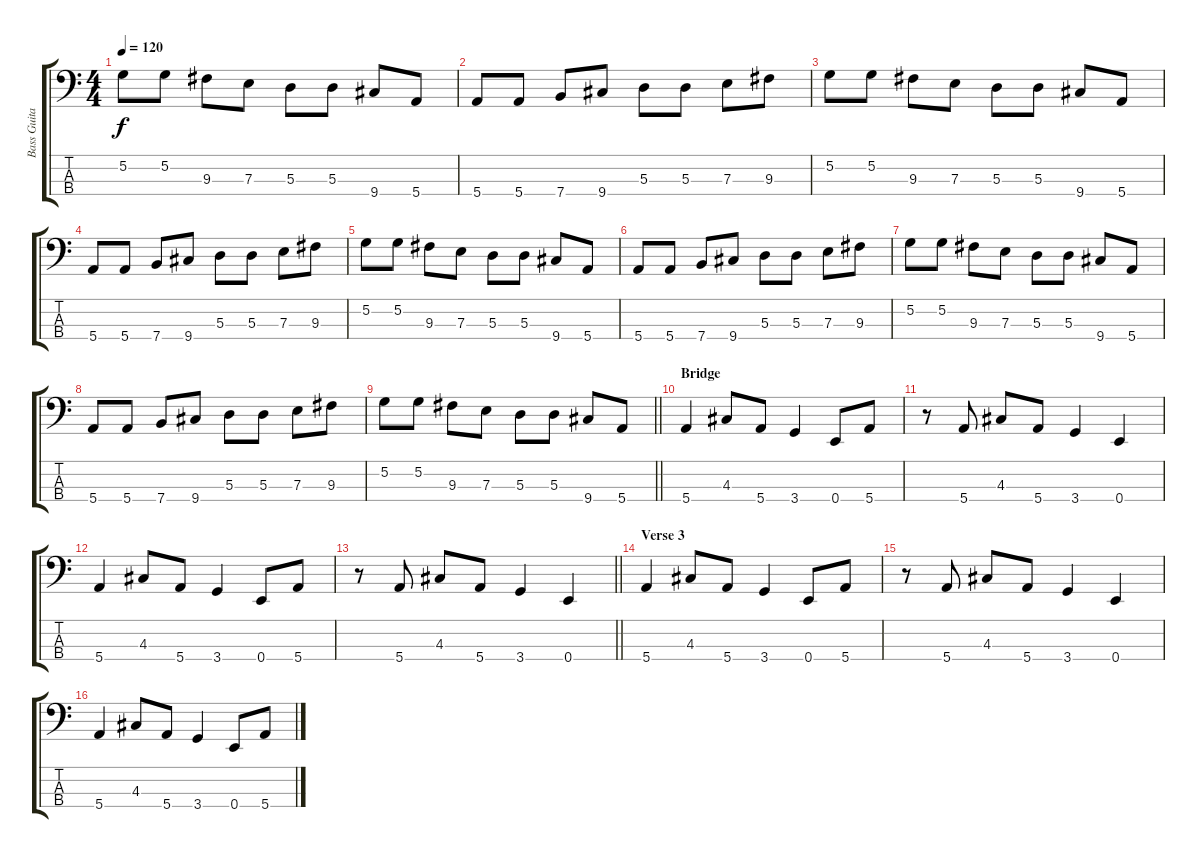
\track ("Bass Guitar" "Bass Guita") {instrument electricbasspick}
\staff {score tabs}
\tuning (G2 D2 A1 E1) {hide}
\ts (4 4)
\tempo 120
\clef f4
\ks c
5.2.8{dy f} 5.2.8 9.3.8 7.3.8 5.3.8 5.3.8 9.4.8 5.4.8 |
5.4.8 5.4.8 7.4.8 9.4.8 5.3.8 5.3.8 7.3.8 9.3.8 |
5.2.8 5.2.8 9.3.8 7.3.8 5.3.8 5.3.8 9.4.8 5.4.8 |
5.4.8 5.4.8 7.4.8 9.4.8 5.3.8 5.3.8 7.3.8 9.3.8 |
5.2.8 5.2.8 9.3.8 7.3.8 5.3.8 5.3.8 9.4.8 5.4.8 |
5.4.8 5.4.8 7.4.8 9.4.8 5.3.8 5.3.8 7.3.8 9.3.8 |
5.2.8 5.2.8 9.3.8 7.3.8 5.3.8 5.3.8 9.4.8 5.4.8 |
5.4.8 5.4.8 7.4.8 9.4.8 5.3.8 5.3.8 7.3.8 9.3.8 |
\barLineRight lightlight
5.2.8 5.2.8 9.3.8 7.3.8 5.3.8 5.3.8 9.4.8 5.4.8 |
\section ("" "Bridge")
5.4.4 4.3.8 5.4.8 3.4.4 0.4.8 5.4.8 |
r.8 5.4.8 4.3.8 5.4.8 3.4.4 0.4.4 |
5.4.4 4.3.8 5.4.8 3.4.4 0.4.8 5.4.8 |
\barLineRight lightlight
r.8 5.4.8 4.3.8 5.4.8 3.4.4 0.4.4 |
\section ("" "Verse 3")
5.4.4 4.3.8 5.4.8 3.4.4 0.4.8 5.4.8 |
r.8 5.4.8 4.3.8 5.4.8 3.4.4 0.4.4 |
5.4.4 4.3.8 5.4.8 3.4.4 0.4.8 5.4.8
